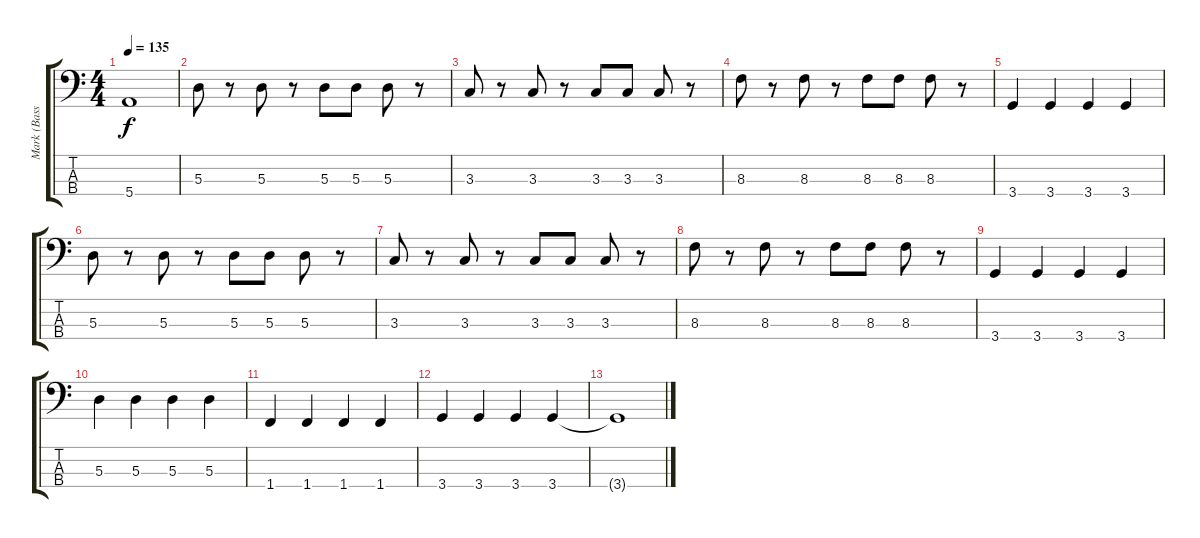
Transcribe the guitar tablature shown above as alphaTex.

\track ("Mark (Bass)" "Mark (Bass") {instrument electricbassfinger}
\staff {score tabs}
\tuning (G2 D2 A1 E1) {hide}
\ts (4 4)
\tempo 135
\clef f4
\ks c
5.4{t}.1{dy f} |
5.3.8 r.8 5.3.8 r.8 5.3.8 5.3.8 5.3.8 r.8 |
3.3.8 r.8 3.3.8 r.8 3.3.8 3.3.8 3.3.8 r.8 |
8.3.8 r.8 8.3.8 r.8 8.3.8 8.3.8 8.3.8 r.8 |
3.4.4 3.4.4 3.4.4 3.4.4 |
5.3.8 r.8 5.3.8 r.8 5.3.8 5.3.8 5.3.8 r.8 |
3.3.8 r.8 3.3.8 r.8 3.3.8 3.3.8 3.3.8 r.8 |
8.3.8 r.8 8.3.8 r.8 8.3.8 8.3.8 8.3.8 r.8 |
3.4.4 3.4.4 3.4.4 3.4.4 |
5.3.4 5.3.4 5.3.4 5.3.4 |
1.4.4 1.4.4 1.4.4 1.4.4 |
3.4.4 3.4.4 3.4.4 3.4.4 |
3.4{t}.1
